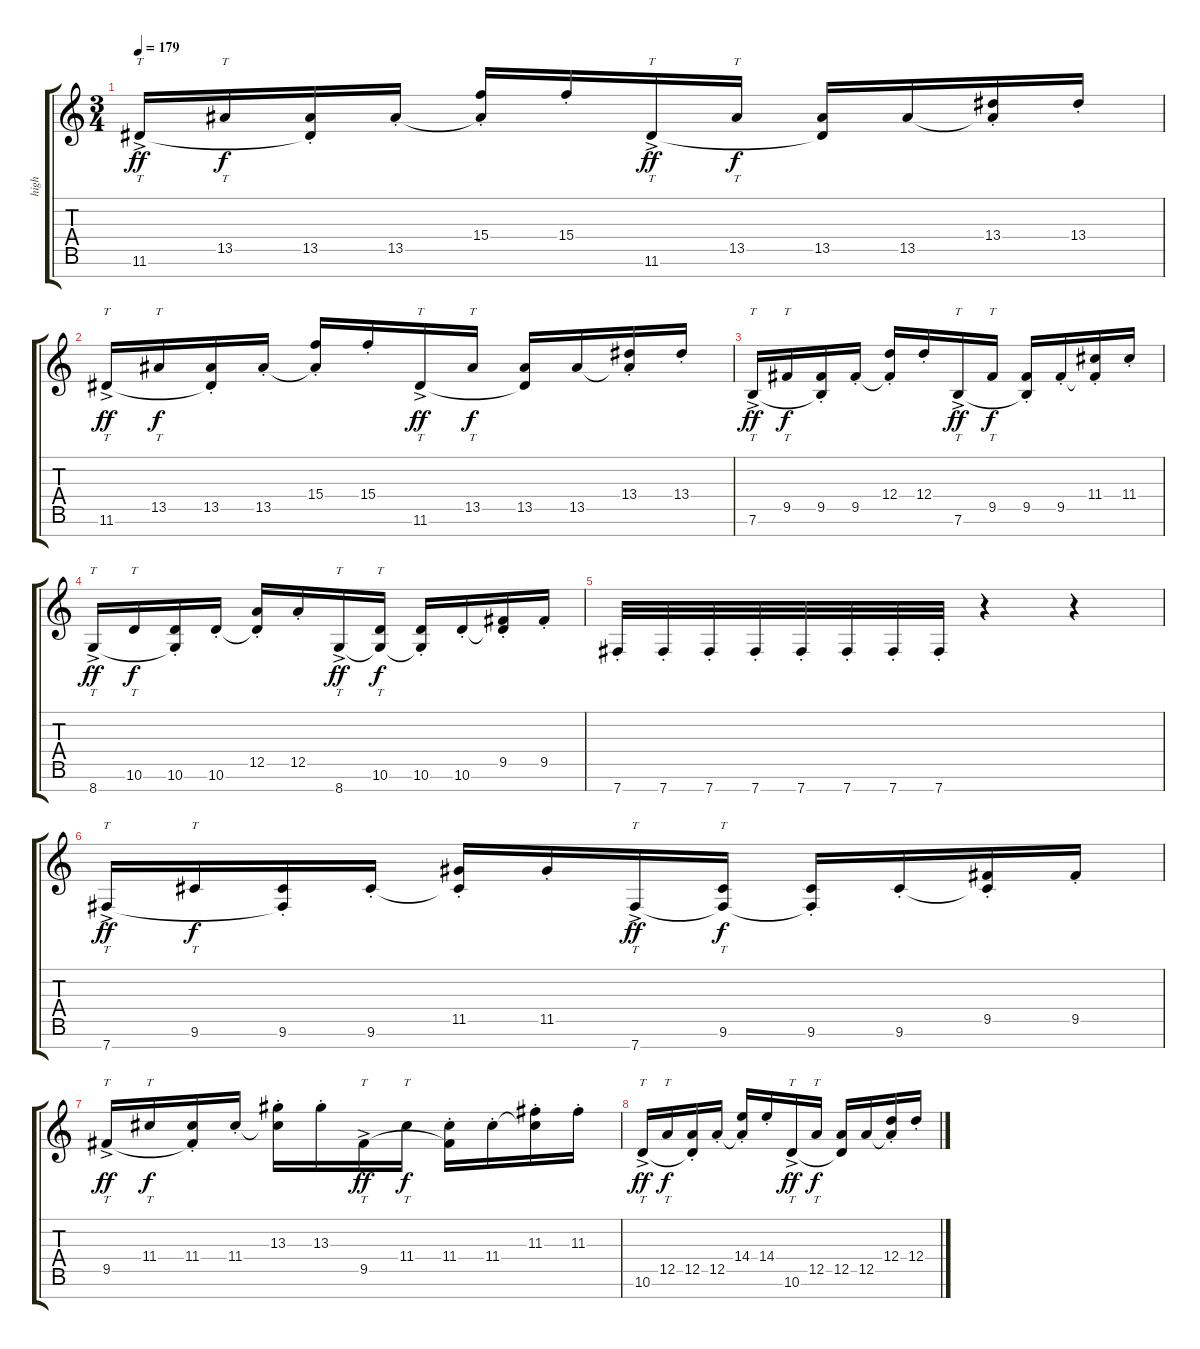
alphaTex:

\track ("high" "high") {instrument acousticguitarnylon}
\staff {score tabs}
\tuning (E4 B3 G3 D3 A2 E2 B1) {hide}
\ts (3 4)
\tempo 179
\clef g2
\ks c
11.6{ac}.16{tt dy ff} 13.5.16{tt dy f} (13.5{st} 11.6{t}).16 13.5{st}.16 (15.4{st} 13.5{t}).16 15.4{st}.16 11.6{ac}.16{tt dy ff} 13.5.16{tt dy f} (13.5 11.6{t}).16 13.5.16 (13.4{st} 13.5{t}).16 13.4{st}.16 |
11.6{ac}.16{tt dy ff} 13.5.16{tt dy f} (13.5{st} 11.6{t}).16 13.5{st}.16 (15.4{st} 13.5{t}).16 15.4{st}.16 11.6{ac}.16{tt dy ff} 13.5.16{tt dy f} (13.5 11.6{t}).16 13.5.16 (13.4{st} 13.5{t}).16 13.4{st}.16 |
7.6{ac}.16{tt dy ff} 9.5.16{tt dy f} (9.5{st} 7.6{t}).16 9.5{st}.16 (12.4{st} 9.5{t}).16 12.4{st}.16 7.6{ac}.16{tt dy ff} 9.5.16{tt dy f} (9.5{st} 7.6{t}).16 9.5{st}.16 (11.4{st} 9.5{t}).16 11.4{st}.16 |
8.7{ac}.16{tt dy ff} 10.6.16{tt dy f} (10.6{st} 8.7{t}).16 10.6{st}.16 (12.5{st} 10.6{t}).16 12.5{st}.16 8.7{ac}.16{tt dy ff} (10.6 8.7{t}).16{tt dy f} (10.6{st} 8.7{t}).16 10.6{st}.16 (9.5{st} 10.6{t}).16 9.5{st}.16 |
7.7{st}.32 7.7{st}.32 7.7{st}.32 7.7{st}.32 7.7{st}.32 7.7{st}.32 7.7{st}.32 7.7{st}.32 r.4 r.4 |
7.7{ac}.16{tt dy ff volume 12 balance 8 instrument acousticguitarsteel} 9.6.16{tt dy f} (9.6{st} 7.7{t}).16 9.6{st}.16 (11.5{st} 9.6{t}).16 11.5{st}.16 7.7{ac}.16{tt dy ff} (9.6 7.7{t}).16{tt dy f} (9.6{st} 7.7{t}).16 9.6{st}.16 (9.5{st} 9.6{t}).16 9.5{st}.16 |
9.5{ac}.16{tt dy ff} 11.4.16{tt dy f} (11.4{st} 9.5{t}).16 11.4{st}.16 (13.3{st} 11.4{t}).16 13.3{st}.16 9.5{ac}.16{tt dy ff} 11.4.16{tt dy f} (11.4{st} 9.5{t}).16 11.4{st}.16 (11.3{st} 11.4{t}).16 11.3{st}.16 |
10.6{ac}.16{tt dy ff} 12.5.16{tt dy f} (12.5{st} 10.6{t}).16 12.5{st}.16 (14.4{st} 12.5{t}).16 14.4{st}.16 10.6{ac}.16{tt dy ff} 12.5.16{tt dy f} (12.5 10.6{t}).16 12.5.16 (12.4{st} 12.5{t}).16 12.4{st}.16
